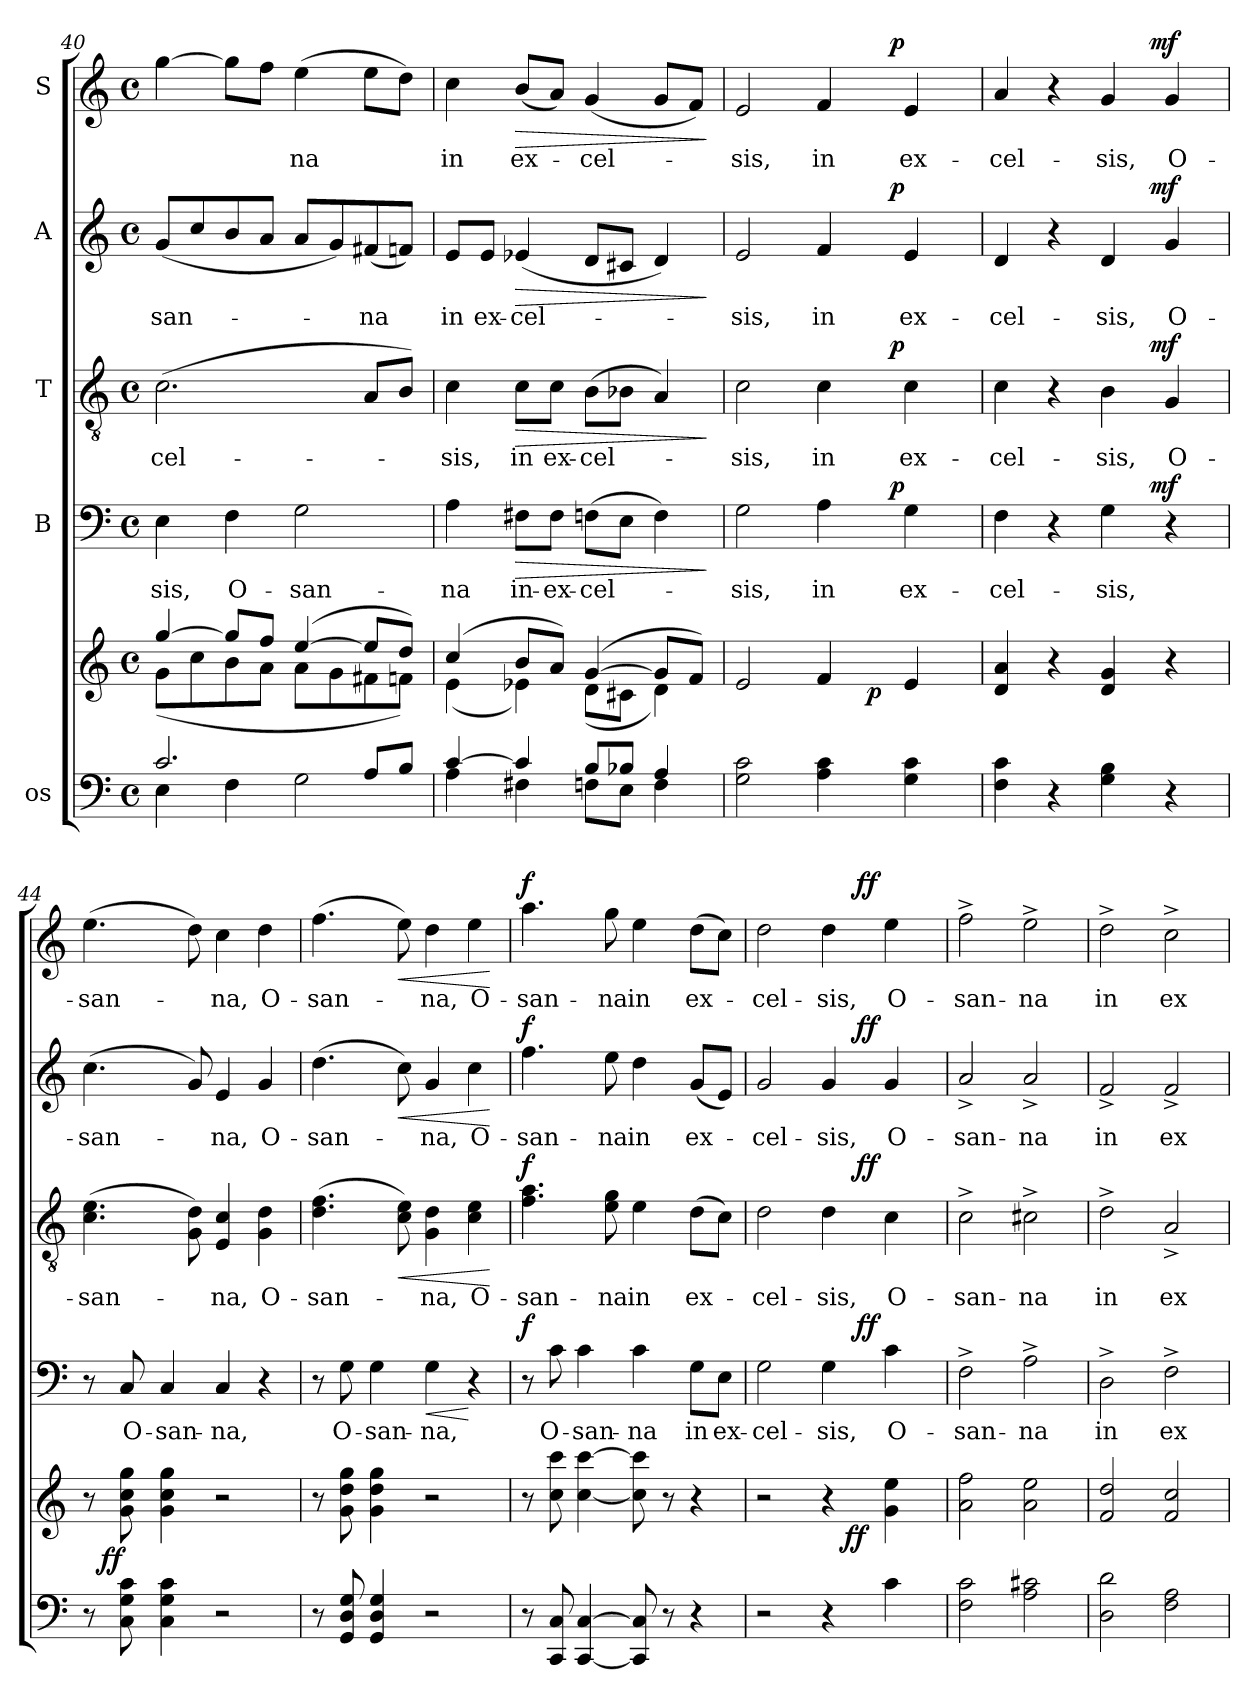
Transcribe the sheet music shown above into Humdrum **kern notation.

**kern	**kern	**dynam	**kern	**text	**dynam	**kern	**text	**dynam	**kern	**text	**dynam	**kern	**text	**dynam
*part5	*part5	*part5	*part4	*part4	*part4	*part3	*part3	*part3	*part2	*part2	*part2	*part1	*part1	*part1
*staff6	*staff5	*staff5/6	*staff4	*staff4	*staff4	*staff3	*staff3	*staff3	*staff2	*staff2	*staff2	*staff1	*staff1	*staff1
*I"os	*	*	*I"B	*	*	*I"T	*	*	*I"A	*	*	*I"S	*	*
*clefF4	*clefG2	*	*clefF4	*	*	*clefGv2	*	*	*clefG2	*	*	*clefG2	*	*
*k[]	*k[]	*	*k[]	*	*	*k[]	*	*	*k[]	*	*	*k[]	*	*
*C:	*C:	*	*C:	*	*	*C:	*	*	*C:	*	*	*C:	*	*
*M4/4	*M4/4	*	*M4/4	*	*	*M4/4	*	*	*M4/4	*	*	*M4/4	*	*
*met(c)	*met(c)	*	*met(c)	*	*	*met(c)	*	*	*met(c)	*	*	*met(c)	*	*
=40	=40	=40	=40	=40	=40	=40	=40	=40	=40	=40	=40	=40	=40	=40
*^	*^	*	*	*	*	*	*	*	*	*	*	*	*	*
2.c/	4E\	[>4gg/	(8g\L	.	4E\	-sis,	.	(2.c\	-cel-	.	(8g/L	-san-	.	[4gg\	.	.
.	.	.	8cc\	.	.	.	.	.	.	.	8cc/	.	.	.	.	.
.	4F\	8gg/L]	8b\	.	4F\	O-	.	.	.	.	8b/	.	.	8gg\L]	.	.
.	.	8ff/J	8a\J	.	.	.	.	.	.	.	8a/J	.	.	8ff\J	.	.
.	2G\	([>4ee/	8a\L	.	2G\	-san-	.	.	.	.	8a/L	.	.	(4ee\	-na	.
.	.	.	8g\	.	.	.	.	.	.	.	8g/)	.	.	.	.	.
8A/L	.	8ee/L]	8f#X\	.	.	.	.	8A/L	.	.	(8f#X/	-na	.	8ee\L	.	.
8B/J	.	8dd/J)	8fn\J)	.	.	.	.	8B/J)	.	.	8fn/J)	.	.	8dd\J)	.	.
=41	=41	=41	=41	=41	=41	=41	=41	=41	=41	=41	=41	=41	=41	=41	=41	=41
[>4c/	4A\	(4cc/	(4e\	.	4A\	-na	.	4c\	-sis,	.	8e/L	in	.	4cc\	in	.
.	.	.	.	.	.	.	.	.	.	.	8e/J	ex-	.	.	.	.
!	!	!	!	!	!	!	!LO:HP:b	!	!	!LO:HP:b	!	!	!LO:HP:b	!	!	!LO:HP:b
4c/]	4F#X\	8b/L	4e-X\)	.	8F#X\L	in-	>	8c\L	in	>	(4e-X/	-cel-	>	(8b/L	ex-	>
.	.	8a/J)	.	.	8F#\J	-ex-	.	8c\J	ex-	.	.	.	.	8a/J)	.	.
8B/L	8Fn\L	([>4g/	(8d\L	.	(8Fn\L	-cel-	.	(8B\L	-cel-	.	8d/L	.	.	(4g/	-cel-	.
8B-X/J	8E\J	.	8c#X\J	.	8E\J	.	.	8B-X\J	.	.	8c#X/J	.	.	.	.	.
4A/	4F\	8g/L]	4d\)	.	4F\)	.	.	4A/)	.	.	4d/)	.	.	8g/L	.	.
.	.	8f/J)	.	.	.	.	.	.	.	.	.	.	.	8f/J)	.	.
*v	*v	*	*	*	*	*	*	*	*	*	*	*	*	*	*	*
*	*v	*v	*	*	*	*	*	*	*	*	*	*	*	*	*
.	.	.	.	.	]	.	.	]	.	.	]	.	.	]
!!LO:PB:g=z
=42	=42	=42	=42	=42	=42	=42	=42	=42	=42	=42	=42	=42	=42	=42
*	*^	*	*^	*	*	*^	*	*	*^	*	*	*^	*	*
2G\ 2c\	2e/	2ryy	.	2G\	2ryy	-sis,	.	2c\	2ryy	-sis,	.	2e/	2ryy	-sis,	.	2e/	2ryy	-sis,	.
4A\ 4c\	4f/	8ryy	.	4A\	8..ryy	in	.	4c\	8..ryy	in	.	4f/	8..ryy	in	.	4f/	8..ryy	in	.
.	.	32ryy	.	.	.	.	.	.	.	.	.	.	.	.	.	.	.	.	.
!	!	!	!LO:DY:b	!	!	!	!	!	!	!	!	!	!	!	!	!	!	!	!
.	.	4ryy	p	.	.	.	.	.	.	.	.	.	.	.	.	.	.	.	.
!	!	!	!	!	!	!	!LO:DY:a	!	!	!	!LO:DY:a	!	!	!	!LO:DY:a	!	!	!	!LO:DY:a
.	.	.	.	.	4ryy	.	p	.	4ryy	.	p	.	4ryy	.	p	.	4ryy	.	p
4G\ 4c\	4e/	.	.	4G\	.	ex-	.	4c\	.	ex-	.	4e/	.	ex-	.	4e/	.	ex-	.
.	.	16.ryy	.	.	.	.	.	.	.	.	.	.	.	.	.	.	.	.	.
.	.	.	.	.	32ryy	.	.	.	32ryy	.	.	.	32ryy	.	.	.	32ryy	.	.
*	*v	*v	*	*	*	*	*	*	*	*	*	*	*	*	*	*	*	*	*
=43	=43	=43	=43	=43	=43	=43	=43	=43	=43	=43	=43	=43	=43	=43	=43	=43	=43	=43
4F\ 4c\	4d/ 4a/	.	4F\	2ryy	-cel-	.	4c\	2ryy	-cel-	.	4d/	2ryy	-cel-	.	4a/	2ryy	-cel-	.
4r	4r	.	4r	.	.	.	4r	.	.	.	4r	.	.	.	4r	.	.	.
4G\ 4B\	4d/ 4g/	.	4G\	8..ryy	-sis,	.	4B\	8..ryy	-sis,	.	4d/	8..ryy	-sis,	.	4g/	8..ryy	-sis,	.
!	!	!	!	!	!	!LO:DY:a	!	!	!	!LO:DY:a	!	!	!	!LO:DY:a	!	!	!	!LO:DY:a
.	.	.	.	4ryy	.	mf	.	4ryy	.	mf	.	4ryy	.	mf	.	4ryy	.	mf
4r	4r	.	4r	.	.	.	4G/	.	O-	.	4g/	.	O-	.	4g/	.	O-	.
.	.	.	.	32ryy	.	.	.	32ryy	.	.	.	32ryy	.	.	.	32ryy	.	.
*	*	*	*v	*v	*	*	*	*	*	*	*v	*v	*	*	*v	*v	*	*
*	*	*	*	*	*	*v	*v	*	*	*	*	*	*	*	*
=44	=44	=44	=44	=44	=44	=44	=44	=44	=44	=44	=44	=44	=44	=44
*^	*	*	*	*	*	*	*	*	*	*	*	*	*	*
8r	16ryy	8r	.	8r	.	.	(4.c\ 4.e\	-san-	.	(4.cc\	-san-	.	(4.ee\	-san-	.
!	!	!	!LO:DY:a=2	!	!	!	!	!	!	!	!	!	!	!	!
.	2...ryy	.	ff	.	.	.	.	.	.	.	.	.	.	.	.
8C\ 8G\ 8c\	.	8g\ 8cc\ 8gg\	.	8C/	O-	.	.	.	.	.	.	.	.	.	.
4C\ 4G\ 4c\	.	4g\ 4cc\ 4gg\	.	4C/	-san-	.	.	.	.	.	.	.	.	.	.
.	.	.	.	.	.	.	8G\ 8d\)	.	.	8g/)	.	.	8dd\)	.	.
2r	.	2r	.	4C/	-na,	.	4E/ 4c/	-na,	.	4e/	-na,	.	4cc\	-na,	.
.	.	.	.	4r	.	.	4G\ 4d\	O-	.	4g/	O-	.	4dd\	O-	.
*v	*v	*	*	*	*	*	*	*	*	*	*	*	*	*	*
=45	=45	=45	=45	=45	=45	=45	=45	=45	=45	=45	=45	=45	=45	=45
8r	8r	.	8r	.	.	(4.d\ 4.f\	-san-	.	(4.dd\	-san-	.	(4.ff\	-san-	.
8GG/ 8D/ 8G/	8g\ 8dd\ 8gg\	.	8G\	O-	.	.	.	.	.	.	.	.	.	.
4GG/ 4D/ 4G/	4g\ 4dd\ 4gg\	.	4G\	-san-	.	.	.	.	.	.	.	.	.	.
!	!	!	!	!	!	!	!	!LO:HP:b	!	!	!LO:HP:b	!	!	!LO:HP:b
.	.	.	.	.	.	8c\ 8e\)	.	<	8cc\)	.	<	8ee\)	.	<
!	!	!	!	!	!LO:HP:b	!	!	!	!	!	!	!	!	!
2r	2r	.	4G\	-na,	<	4G\ 4d\	-na,	.	4g/	-na,	.	4dd\	-na,	.
.	.	.	4r	.	[	4c\ 4e\	O-	.	4cc\	O-	.	4ee\	O-	.
.	.	.	.	.	.	.	.	[	.	.	[	.	.	[
=46	=46	=46	=46	=46	=46	=46	=46	=46	=46	=46	=46	=46	=46	=46
!	!	!	!	!	!LO:DY:a	!	!	!LO:DY:a	!	!	!LO:DY:a	!	!	!LO:DY:a
8r	8r	.	8r	.	f	4.f\ 4.a\	-san-	f	4.ff\	-san-	f	4.aa\	-san-	f
8CC/ 8C/	8cc\ 8ccc\	.	8c\	O-	.	.	.	.	.	.	.	.	.	.
[4CC/ [4C/	[4cc\ [4ccc\	.	4c\	-san-	.	.	.	.	.	.	.	.	.	.
.	.	.	.	.	.	8e\ 8g\	-na	.	8ee\	-na	.	8gg\	-na	.
8CC/] 8C/]	8cc\] 8ccc\]	.	4c\	-na	.	4e\	in	.	4dd\	in	.	4ee\	in	.
8r	8r	.	.	.	.	.	.	.	.	.	.	.	.	.
4r	4r	.	8G\L	in	.	(8d\L	ex-	.	(8g/L	ex-	.	(8dd\L	ex-	.
.	.	.	8E\J	ex-	.	8c\J)	.	.	8e/J)	.	.	8cc\J)	.	.
=47	=47	=47	=47	=47	=47	=47	=47	=47	=47	=47	=47	=47	=47	=47
*	*^	*	*^	*	*	*^	*	*	*^	*	*	*^	*	*
2r	2r	2ryy	.	2G\	2ryy	-cel-	.	2d\	2ryy	-cel-	.	2g/	2ryy	-cel-	.	2dd\	2ryy	-cel-	.
4r	4r	16.ryy	.	4G\	8ryy	-sis,	.	4d\	8ryy	-sis,	.	4g/	8ryy	-sis,	.	4dd\	8ryy	-sis,	.
!	!	!	!LO:DY:b	!	!	!	!	!	!	!	!	!	!	!	!	!	!	!	!
.	.	4ryy	ff	.	.	.	.	.	.	.	.	.	.	.	.	.	.	.	.
!	!	!	!	!	!	!	!LO:DY:a	!	!	!	!LO:DY:a	!	!	!	!LO:DY:a	!	!	!	!LO:DY:a
.	.	.	.	.	4.ryy	.	ff	.	4.ryy	.	ff	.	4.ryy	.	ff	.	4.ryy	.	ff
4c\	4g\ 4ee\	.	.	4c\	.	O-	.	4c\	.	O-	.	4g/	.	O-	.	4ee\	.	O-	.
.	.	8ryy	.	.	.	.	.	.	.	.	.	.	.	.	.	.	.	.	.
.	.	32ryy	.	.	.	.	.	.	.	.	.	.	.	.	.	.	.	.	.
*	*v	*v	*	*	*	*	*	*v	*v	*	*	*v	*v	*	*	*v	*v	*	*
*	*	*	*v	*v	*	*	*	*	*	*	*	*	*	*	*
=48	=48	=48	=48	=48	=48	=48	=48	=48	=48	=48	=48	=48	=48	=48
2F\ 2c\	2a\ 2ff\	.	2F^>\	-san-	.	2c^>\	-san-	.	2a^>/	-san-	.	2ff^>\	-san-	.
2A\ 2c#X\	2a\ 2ee\	.	2A^>\	-na	.	2c#X^>\	-na	.	2a^>/	-na	.	2ee^>\	-na	.
!!LO:LB:g=z
=49	=49	=49	=49	=49	=49	=49	=49	=49	=49	=49	=49	=49	=49	=49
2D\ 2d\	2f/ 2dd/	.	2D^>\	in	.	2d^>\	in	.	2f^>/	in	.	2dd^>\	in	.
2F\ 2A\	2f/ 2cc/	.	2F^>\	ex-	.	2A^>/	ex-	.	2f^>/	ex-	.	2cc^>\	ex-	.
=	=	=	=	=	=	=	=	=	=	=	=	=	=	=
*-	*-	*-	*-	*-	*-	*-	*-	*-	*-	*-	*-	*-	*-	*-
